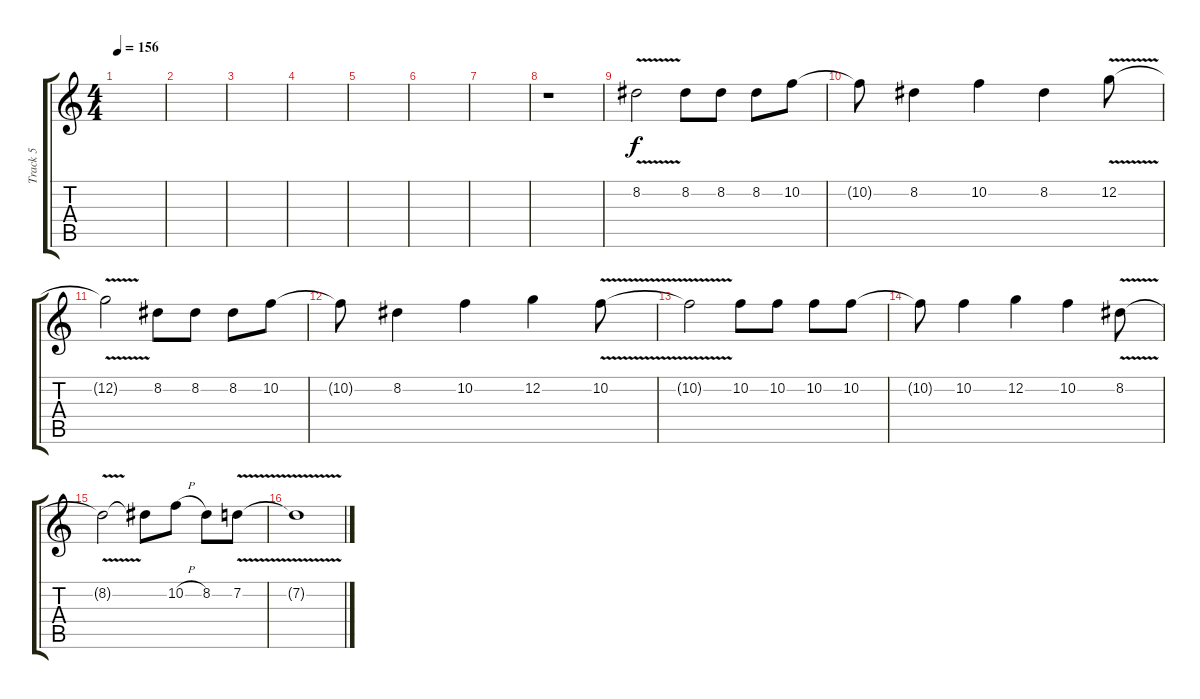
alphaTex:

\track ("Track 5" "Track 5") {instrument overdrivenguitar}
\staff {score tabs}
\tuning (C4 G3 Eb3 Bb2 F2 C2) {hide}
\ts (4 4)
\tempo 156
\clef g2
\ks c
|
|
|
|
|
|
|
r.1 |
8.2{v}.2 8.2.8 8.2.8 8.2.8 10.2.8 |
10.2{t}.8 8.2.4 10.2.4 8.2.4 12.2{v}.8 |
12.2{t}.2 8.2.8 8.2.8 8.2.8 10.2.8 |
10.2{t}.8 8.2.4 10.2.4 12.2.4 10.2{v}.8 |
10.2{t}.2 10.2.8 10.2.8 10.2.8 10.2.8 |
10.2{t}.8 10.2.4 12.2.4 10.2.4 8.2{v}.8 |
8.2{t}.2 8.2{t}.8 10.2{h}.8 8.2.8 7.2{v}.8 |
7.2{t}.1
